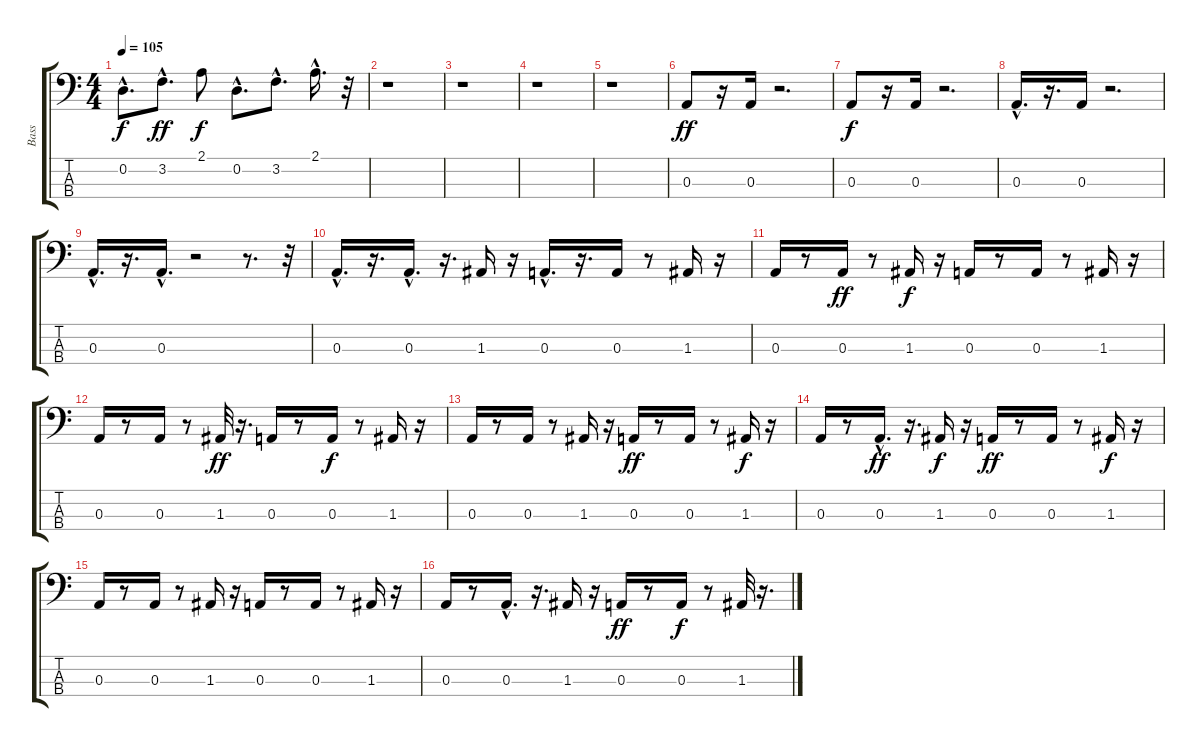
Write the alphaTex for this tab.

\track ("Bass" "Bass") {instrument electricbassfinger}
\staff {score tabs}
\tuning (G2 D2 A1 E1) {hide}
\ts (4 4)
\tempo 105
\clef f4
\ks c
0.2{hac}.8{d dy f} 3.2{hac}.8{d dy ff} 2.1.8{dy f} 0.2{hac}.8{d} 3.2{hac}.8{d} 2.1{hac}.16{d} r.32 |
r.1 |
r.1 |
r.1 |
r.1 |
0.3.8{dy ff} r.16 0.3.16 r.2{d} |
0.3.8{dy f} r.16 0.3.16 r.2{d} |
0.3{hac}.16{d} r.16{d} 0.3.16 r.2{d} |
0.3{hac}.16{d} r.16{d} 0.3{hac}.16{d} r.2 r.8{d} r.32 |
0.3{hac}.16{d} r.16{d} 0.3{hac}.16{d} r.16{d} 1.3.16 r.16 0.3{hac}.16{d} r.16{d} 0.3.16 r.8 1.3.16 r.16 |
0.3.16 r.8 0.3.16{dy ff} r.8 1.3.16{dy f} r.16 0.3.16 r.8 0.3.16 r.8 1.3.16 r.16 |
0.3.16 r.8 0.3.16 r.8 1.3.32{dy ff} r.16{d} 0.3.16 r.8 0.3.16{dy f} r.8 1.3.16 r.16 |
0.3.16 r.8 0.3.16 r.8 1.3.16 r.16 0.3.16{dy ff} r.8 0.3.16 r.8 1.3.16{dy f} r.16 |
0.3.16 r.8 0.3{hac}.16{d dy ff} r.16{d} 1.3.16{dy f} r.16 0.3.16{dy ff} r.8 0.3.16 r.8 1.3.16{dy f} r.16 |
0.3.16 r.8 0.3.16 r.8 1.3.16 r.16 0.3.16 r.8 0.3.16 r.8 1.3.16 r.16 |
0.3.16 r.8 0.3{hac}.16{d} r.16{d} 1.3.16 r.16 0.3.16{dy ff} r.8 0.3.16{dy f} r.8 1.3.32 r.16{d}
